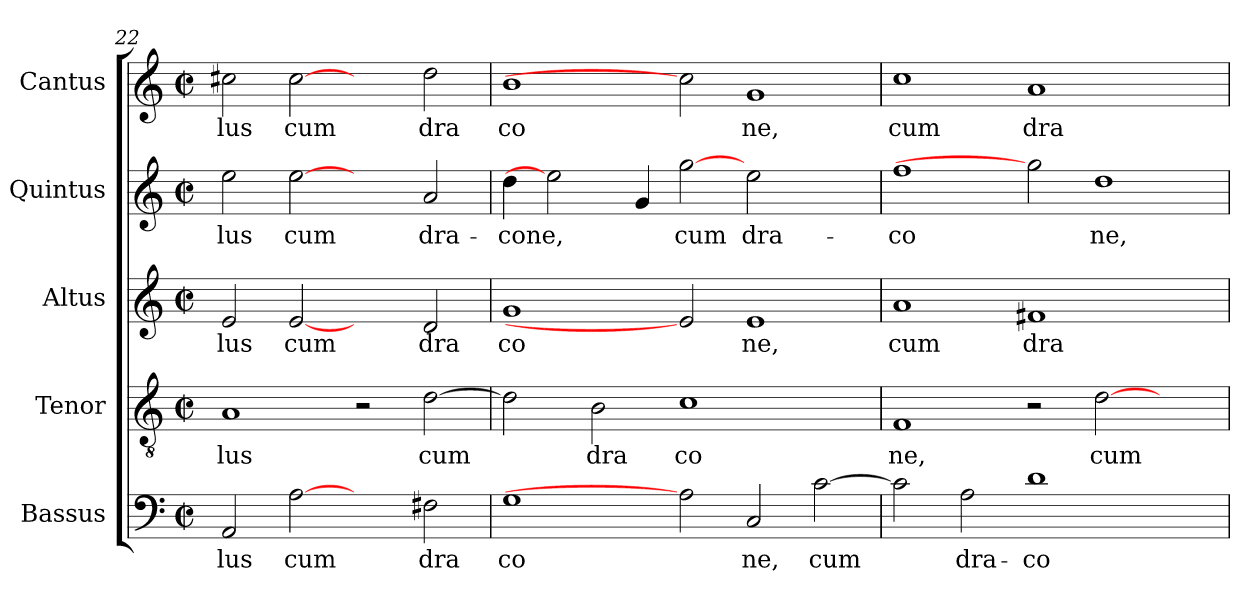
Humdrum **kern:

**kern	**text	**kern	**text	**kern	**text	**kern	**text	**kern	**text
*part5	*part5	*part4	*part4	*part3	*part3	*part2	*part2	*part1	*part1
*staff5	*staff5	*staff4	*staff4	*staff3	*staff3	*staff2	*staff2	*staff1	*staff1
*I"Bassus	*	*I"Tenor	*	*I"Altus	*	*I"Quintus	*	*I"Cantus	*
*clefF4	*	*clefGv2	*	*clefG2	*	*clefG2	*	*clefG2	*
*M2/2	*	*M2/2	*	*M2/2	*	*M2/2	*	*M2/2	*
*met(c|)	*	*met(c|)	*	*met(c|)	*	*met(c|)	*	*met(c|)	*
=22	=22	=22	=22	=22	=22	=22	=22	=22	=22
!	!LO:LY:b:cj	!	!LO:LY:b:cj	!	!LO:LY:b:cj	!	!LO:LY:b:cj	!	!LO:LY:b:cj
2AA/	lus	1A	lus	2e/	lus	2ee\	-lus	2cc#X\	lus
!	!LO:LY:b:cj	!	!	!	!LO:LY:b:cj	!	!LO:LY:b:cj	!	!LO:LY:b:cj
[2A	cum	.	.	[2e	cum	[2ee	cum	[2cc#	cum
2ryy	.	2r	.	2ryy	.	2ryy	.	2ryy	.
!	!LO:LY:b:cj	!	!LO:LY:b	!	!LO:LY:b:cj	!	!LO:LY:b:cj	!	!LO:LY:b:cj
2F#X\	dra	[>2d\	cum	2d/	dra	2a/	dra-	2dd\	dra
=23	=23	=23	=23	=23	=23	=23	=23	=23	=23
!	!LO:LY:b:cj	!	!	!	!LO:LY:b:cj	!	!LO:LY:b	!	!LO:LY:b:cj
1G	co	2d\]	.	1g	co	4dd\	-cone,	1b	co
.	.	.	.	.	.	2ee]	.	.	.
!	!	!	!LO:LY:b:cj	!	!	!	!	!	!
.	.	2B\	dra	.	.	.	.	.	.
.	.	.	.	.	.	4g/	.	.	.
!	!	!	!LO:LY:b:cj	!	!	!	!LO:LY:b:cj	!	!
2A]	.	1c	co	2e]	.	[2gg	cum	2cc#]	.
!	!LO:LY:b:cj	!	!	!	!LO:LY:b:cj	!	!LO:LY:b:cj	!	!LO:LY:b:cj
2C/	ne,	.	.	1e	ne,	2ee\	dra-	1g	ne,
!	!LO:LY:b	!	!	!	!	!	!	!	!
[>2c\	cum	2ryy	.	.	.	2ryy	.	.	.
!!LO:LB:g=z
=24	=24	=24	=24	=24	=24	=24	=24	=24	=24
!	!	!	!LO:LY:b:cj	!	!LO:LY:b:cj	!	!LO:LY:b:cj	!	!LO:LY:b:cj
2c\]	.	1F	ne,	1a	cum	1ff	-co	1cc	cum
!	!LO:LY:b:cj	!	!	!	!	!	!	!	!
2A\	dra-	.	.	.	.	.	.	.	.
!	!LO:LY:b:cj	!	!	!	!LO:LY:b:cj	!	!	!	!LO:LY:b:cj
1d	-co-	2r	.	1f#X	dra	2gg]	.	1a	dra
!	!	!	!LO:LY:b	!	!	!	!LO:LY:b:cj	!	!
.	.	[>2d\	cum	.	.	1dd	ne,	.	.
2ryy	.	2ryy	.	2ryy	.	.	.	2ryy	.
=	=	=	=	=	=	=	=	=	=
*-	*-	*-	*-	*-	*-	*-	*-	*-	*-
